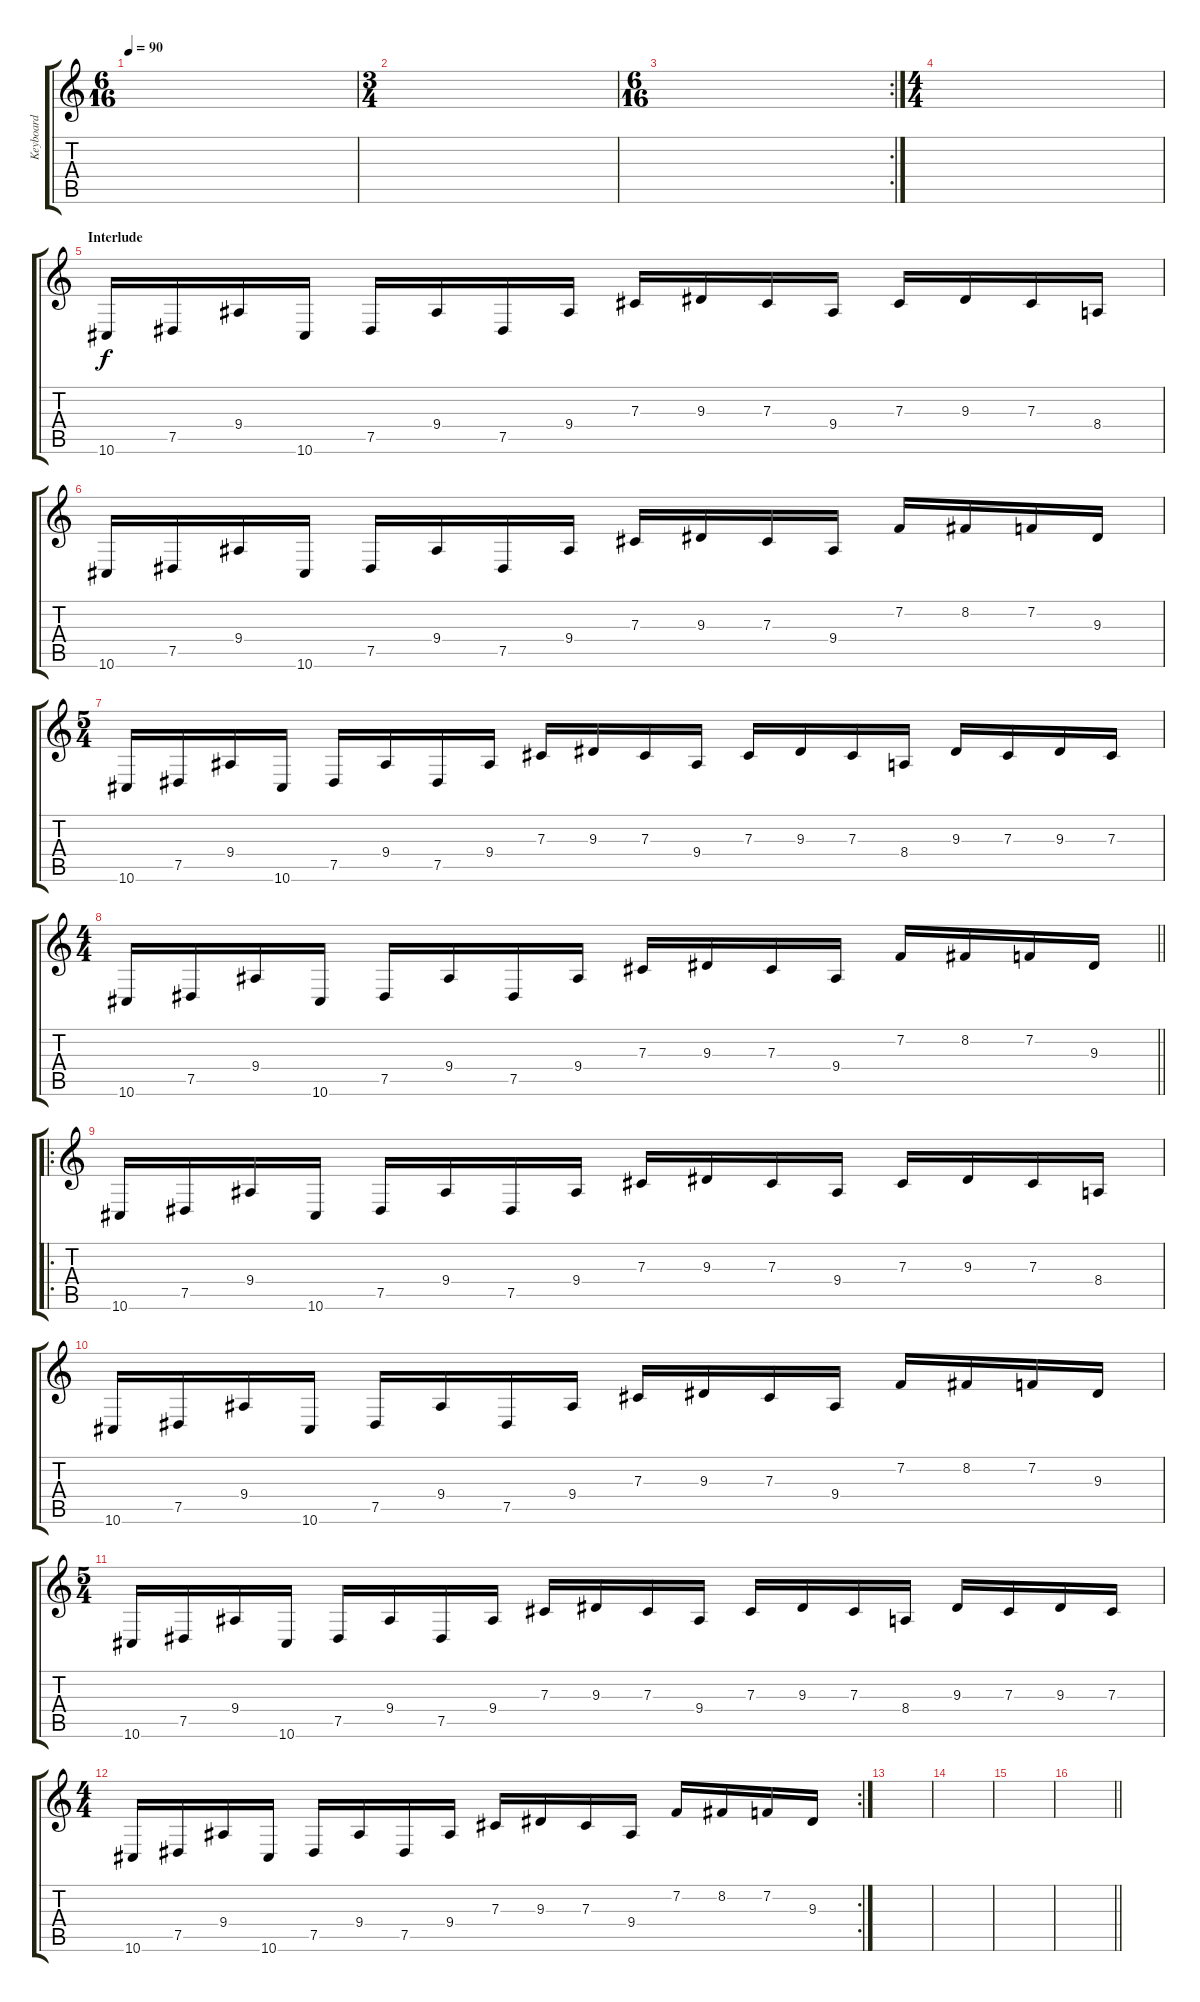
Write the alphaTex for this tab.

\track ("Keyboard" "Keyboard") {instrument lead2sawtooth}
\staff {score tabs}
\tuning (Eb4 Bb3 Gb3 Db3 Ab2 Eb2) {hide}
\ts (6 16)
\tempo 90
\clef g2
\ks c
|
\ts (3 4)
|
\rc 2
\ts (6 16)
|
\ts (4 4)
|
\section ("" "Interlude")
10.6.16{instrument fx4atmosphere} 7.5.16 9.4.16 10.6.16 7.5.16 9.4.16 7.5.16 9.4.16 7.3.16 9.3.16 7.3.16 9.4.16 7.3.16 9.3.16 7.3.16 8.4.16 |
10.6.16 7.5.16 9.4.16 10.6.16 7.5.16 9.4.16 7.5.16 9.4.16 7.3.16 9.3.16 7.3.16 9.4.16 7.2.16 8.2.16 7.2.16 9.3.16 |
\ts (5 4)
10.6.16 7.5.16 9.4.16 10.6.16 7.5.16 9.4.16 7.5.16 9.4.16 7.3.16 9.3.16 7.3.16 9.4.16 7.3.16 9.3.16 7.3.16 8.4.16 9.3.16 7.3.16 9.3.16 7.3.16 |
\ts (4 4)
\barLineRight lightlight
10.6.16 7.5.16 9.4.16 10.6.16 7.5.16 9.4.16 7.5.16 9.4.16 7.3.16 9.3.16 7.3.16 9.4.16 7.2.16 8.2.16 7.2.16 9.3.16 |
\ro
10.6.16 7.5.16 9.4.16 10.6.16 7.5.16 9.4.16 7.5.16 9.4.16 7.3.16 9.3.16 7.3.16 9.4.16 7.3.16 9.3.16 7.3.16 8.4.16 |
10.6.16 7.5.16 9.4.16 10.6.16 7.5.16 9.4.16 7.5.16 9.4.16 7.3.16 9.3.16 7.3.16 9.4.16 7.2.16 8.2.16 7.2.16 9.3.16 |
\ts (5 4)
10.6.16 7.5.16 9.4.16 10.6.16 7.5.16 9.4.16 7.5.16 9.4.16 7.3.16 9.3.16 7.3.16 9.4.16 7.3.16 9.3.16 7.3.16 8.4.16 9.3.16 7.3.16 9.3.16 7.3.16 |
\rc 2
\ts (4 4)
10.6.16 7.5.16 9.4.16 10.6.16 7.5.16 9.4.16 7.5.16 9.4.16 7.3.16 9.3.16 7.3.16 9.4.16 7.2.16 8.2.16 7.2.16 9.3.16 |
|
|
|
\barLineRight lightlight
